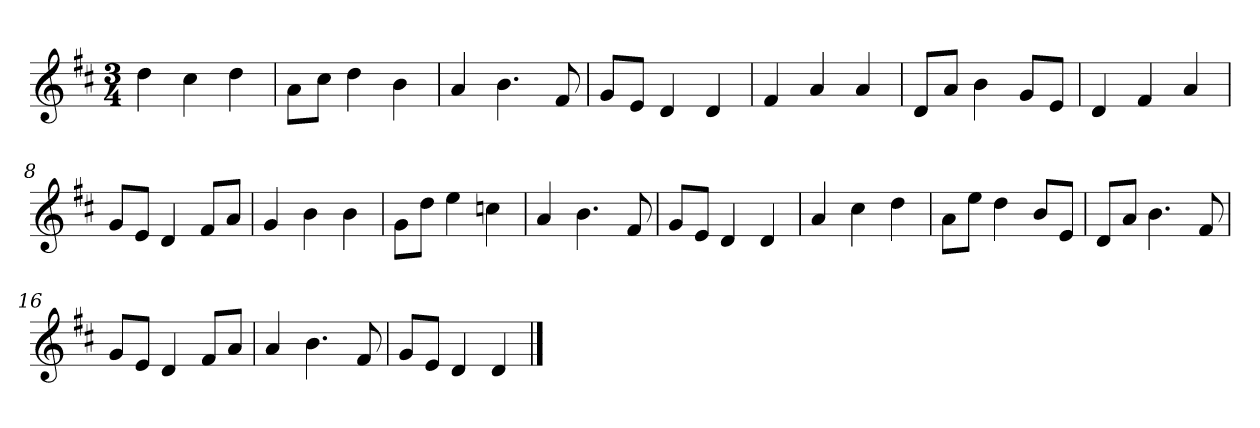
**kern
*part1
*staff1
*clefG2
*k[f#c#]
*D:
*M3/4
=
4dd
4cc#
4dd
=2
8a\L
8cc#\J
4dd
4b
=3
4a
4.b
8f#
=4
8g/L
8e/J
4d
4d
=5y
4f#
4a
4a
=6
8d/L
8a/J
4b
8g/L
8e/J
=7
4d
4f#
4a
=8
8g/L
8e/J
4d
8f#/L
8a/J
=9y
4g
4b
4b
=10
8g\L
8dd\J
4ee
4ccn
=11
4a
4.b
8f#
=12
8g/L
8e/J
4d
4d
=13y
4a
4cc#
4dd
=14
8a\L
8ee\J
4dd
8b/L
8e/J
=15
8d/L
8a/J
4.b
8f#
=16
8g/L
8e/J
4d
8f#/L
8a/J
=17
4a
4.b
8f#
=18
8g/L
8e/J
4d
4d
==
*-
